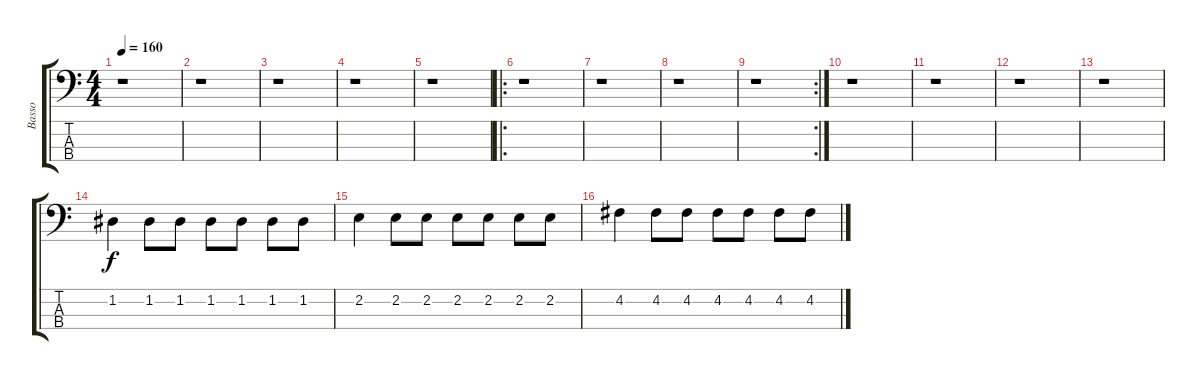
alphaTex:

\track ("Basso" "Basso") {instrument electricbassfinger}
\staff {score tabs}
\tuning (G2 D2 A1 E1) {hide}
\ts (4 4)
\tempo 160
\clef f4
\ks c
r.1{dy f} |
r.1 |
r.1 |
r.1 |
r.1 |
\ro
r.1 |
r.1 |
r.1 |
\rc 2
r.1 |
r.1 |
r.1 |
r.1 |
r.1 |
1.2.4 1.2.8 1.2.8 1.2.8 1.2.8 1.2.8 1.2.8 |
2.2.4 2.2.8 2.2.8 2.2.8 2.2.8 2.2.8 2.2.8 |
4.2.4 4.2.8 4.2.8 4.2.8 4.2.8 4.2.8 4.2.8
